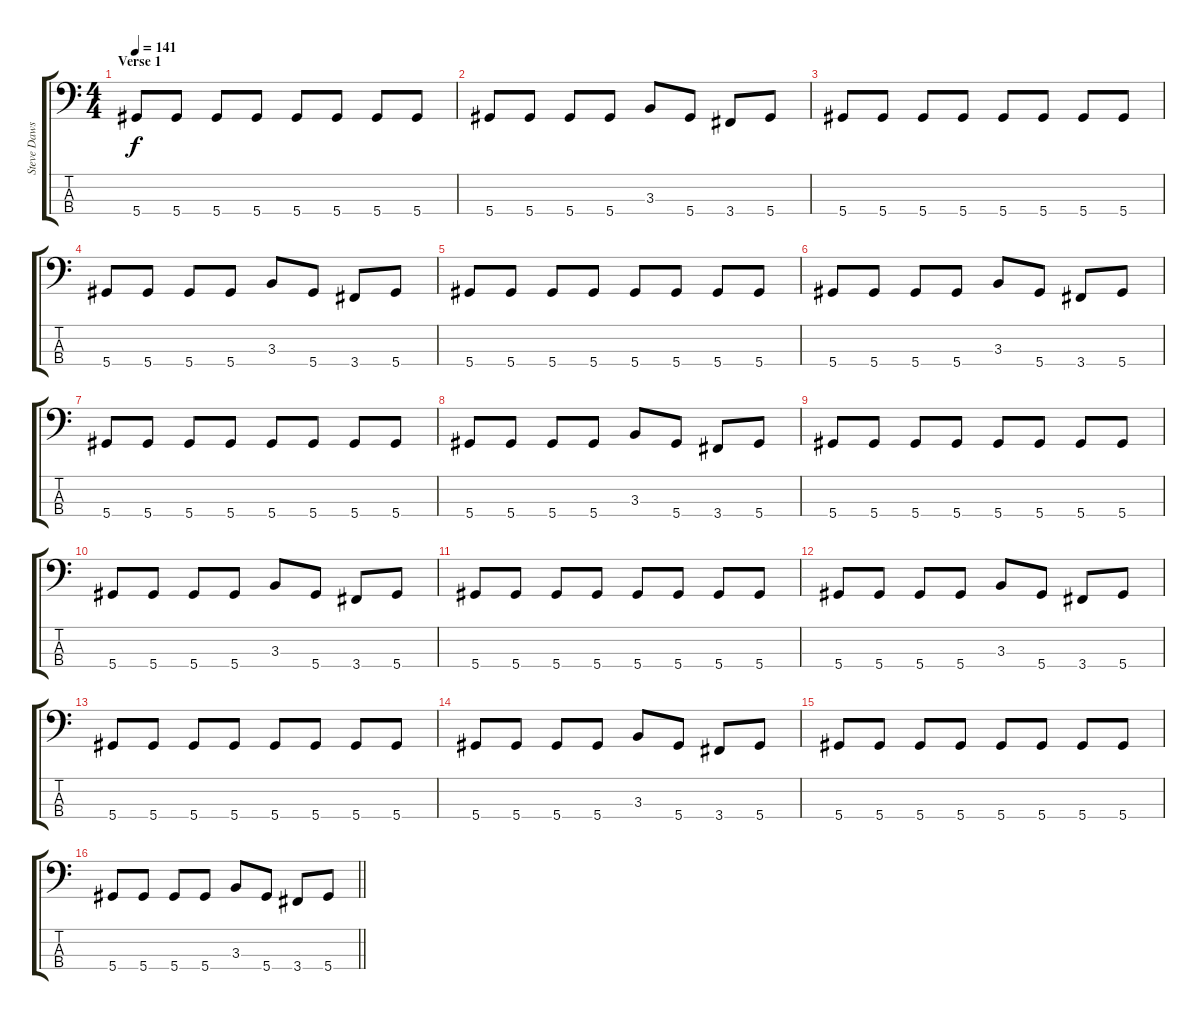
\track ("Steve Dawson" "Steve Daws") {instrument electricbassfinger}
\staff {score tabs}
\tuning (Gb2 Db2 Ab1 Eb1) {hide}
\ts (4 4)
\section ("" "Verse 1")
\tempo 141
\clef f4
\ks c
5.4.8{dy f} 5.4.8 5.4.8 5.4.8 5.4.8 5.4.8 5.4.8 5.4.8 |
5.4.8 5.4.8 5.4.8 5.4.8 3.3.8 5.4.8 3.4.8 5.4.8 |
5.4.8 5.4.8 5.4.8 5.4.8 5.4.8 5.4.8 5.4.8 5.4.8 |
5.4.8 5.4.8 5.4.8 5.4.8 3.3.8 5.4.8 3.4.8 5.4.8 |
5.4.8 5.4.8 5.4.8 5.4.8 5.4.8 5.4.8 5.4.8 5.4.8 |
5.4.8 5.4.8 5.4.8 5.4.8 3.3.8 5.4.8 3.4.8 5.4.8 |
5.4.8 5.4.8 5.4.8 5.4.8 5.4.8 5.4.8 5.4.8 5.4.8 |
5.4.8 5.4.8 5.4.8 5.4.8 3.3.8 5.4.8 3.4.8 5.4.8 |
5.4.8 5.4.8 5.4.8 5.4.8 5.4.8 5.4.8 5.4.8 5.4.8 |
5.4.8 5.4.8 5.4.8 5.4.8 3.3.8 5.4.8 3.4.8 5.4.8 |
5.4.8 5.4.8 5.4.8 5.4.8 5.4.8 5.4.8 5.4.8 5.4.8 |
5.4.8 5.4.8 5.4.8 5.4.8 3.3.8 5.4.8 3.4.8 5.4.8 |
5.4.8 5.4.8 5.4.8 5.4.8 5.4.8 5.4.8 5.4.8 5.4.8 |
5.4.8 5.4.8 5.4.8 5.4.8 3.3.8 5.4.8 3.4.8 5.4.8 |
5.4.8 5.4.8 5.4.8 5.4.8 5.4.8 5.4.8 5.4.8 5.4.8 |
\barLineRight lightlight
5.4.8 5.4.8 5.4.8 5.4.8 3.3.8 5.4.8 3.4.8 5.4.8
